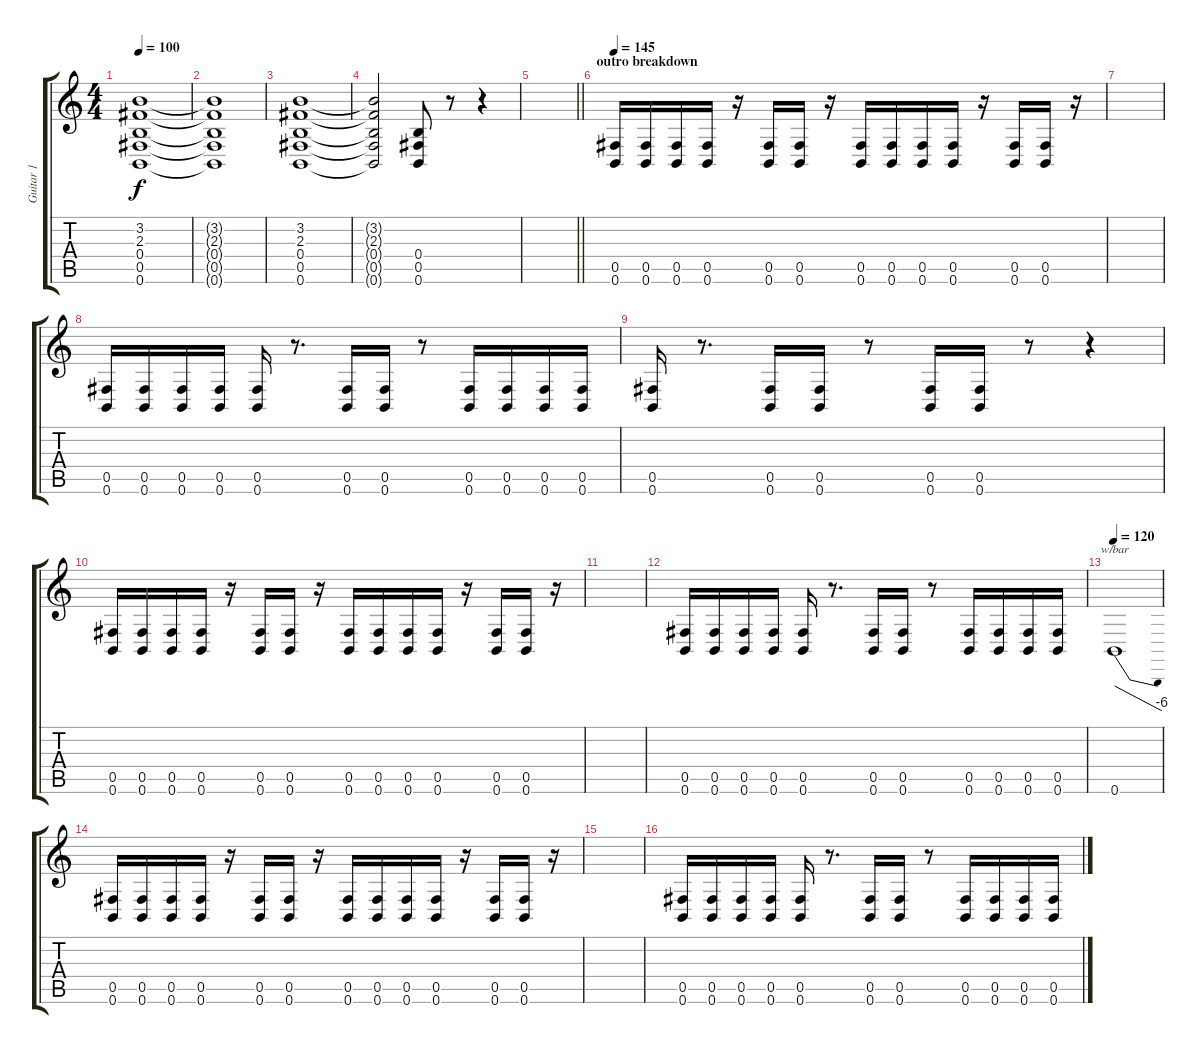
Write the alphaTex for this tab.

\track ("Guitar 1" "Guitar 1") {instrument distortionguitar}
\staff {score tabs}
\tuning (Db4 Ab3 E3 B2 Gb2 B1) {hide}
\ts (4 4)
\tempo 100
\clef g2
\ks c
(3.2 2.3 0.4 0.5 0.6).1{dy f} |
(3.2{t} 2.3{t} 0.4{t} 0.5{t} 0.6{t}).1 |
(3.2 2.3 0.4 0.5 0.6).1 |
(3.2{t} 2.3{t} 0.4{t} 0.5{t} 0.6{t}).2 (0.4 0.5 0.6).8 r.8 r.4 |
\barLineRight lightlight
|
\section ("" "outro breakdown")
\tempo 145
(0.5 0.6).16 (0.5 0.6).16 (0.5 0.6).16 (0.5 0.6).16 r.16 (0.5 0.6).16 (0.5 0.6).16 r.16 (0.5 0.6).16 (0.5 0.6).16 (0.5 0.6).16 (0.5 0.6).16 r.16 (0.5 0.6).16 (0.5 0.6).16 r.16 |
|
(0.5 0.6).16 (0.5 0.6).16 (0.5 0.6).16 (0.5 0.6).16 (0.5 0.6).16 r.8{d} (0.5 0.6).16 (0.5 0.6).16 r.8 (0.5 0.6).16 (0.5 0.6).16 (0.5 0.6).16 (0.5 0.6).16 |
(0.5 0.6).16 r.8{d} (0.5 0.6).16 (0.5 0.6).16 r.8 (0.5 0.6).16 (0.5 0.6).16 r.8 r.4 |
(0.5 0.6).16 (0.5 0.6).16 (0.5 0.6).16 (0.5 0.6).16 r.16 (0.5 0.6).16 (0.5 0.6).16 r.16 (0.5 0.6).16 (0.5 0.6).16 (0.5 0.6).16 (0.5 0.6).16 r.16 (0.5 0.6).16 (0.5 0.6).16 r.16 |
|
(0.5 0.6).16 (0.5 0.6).16 (0.5 0.6).16 (0.5 0.6).16 (0.5 0.6).16 r.8{d} (0.5 0.6).16 (0.5 0.6).16 r.8 (0.5 0.6).16 (0.5 0.6).16 (0.5 0.6).16 (0.5 0.6).16 |
\tempo 120
0.6.1{tbe (dive default 0 0 60 -24)} |
(0.5 0.6).16 (0.5 0.6).16 (0.5 0.6).16 (0.5 0.6).16 r.16 (0.5 0.6).16 (0.5 0.6).16 r.16 (0.5 0.6).16 (0.5 0.6).16 (0.5 0.6).16 (0.5 0.6).16 r.16 (0.5 0.6).16 (0.5 0.6).16 r.16 |
|
(0.5 0.6).16 (0.5 0.6).16 (0.5 0.6).16 (0.5 0.6).16 (0.5 0.6).16 r.8{d} (0.5 0.6).16 (0.5 0.6).16 r.8 (0.5 0.6).16 (0.5 0.6).16 (0.5 0.6).16 (0.5 0.6).16
